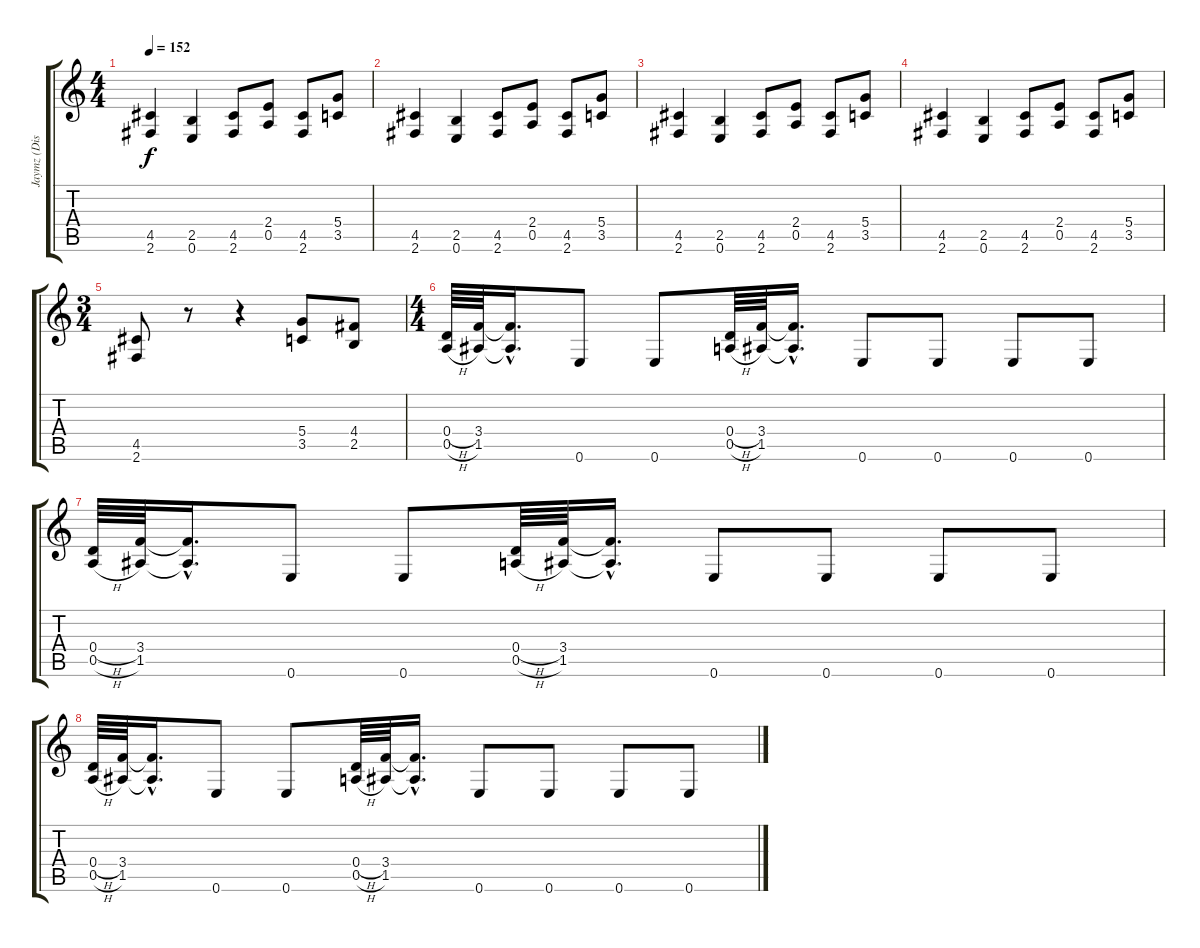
\track ("Jaymz (Disto Gtr)" "Jaymz (Dis") {instrument distortionguitar}
\staff {score tabs}
\tuning (E4 B3 G3 D3 A2 E2) {hide}
\ts (4 4)
\tempo 152
\clef g2
\ks c
(4.5 2.6).4{dy f} (2.5 0.6).4 (4.5 2.6).8 (2.4 0.5).8 (4.5 2.6).8 (5.4 3.5).8 |
(4.5 2.6).4 (2.5 0.6).4 (4.5 2.6).8 (2.4 0.5).8 (4.5 2.6).8 (5.4 3.5).8 |
(4.5 2.6).4 (2.5 0.6).4 (4.5 2.6).8 (2.4 0.5).8 (4.5 2.6).8 (5.4 3.5).8 |
(4.5 2.6).4 (2.5 0.6).4 (4.5 2.6).8 (2.4 0.5).8 (4.5 2.6).8 (5.4 3.5).8 |
\ts (3 4)
(4.5 2.6).8 r.8 r.4 (5.4 3.5).8 (4.4 2.5).8 |
\ts (4 4)
(0.4{h} 0.5{h}).64 (3.4 1.5).64 (3.4{hac t} 1.5{hac t}).16{d} 0.6.8 0.6.8 (0.4{h} 0.5{h}).64 (3.4 1.5).64 (3.4{hac t} 1.5{hac t}).16{d} 0.6.8 0.6.8 0.6.8 0.6.8 |
(0.4{h} 0.5{h}).64 (3.4 1.5).64 (3.4{hac t} 1.5{hac t}).16{d} 0.6.8 0.6.8 (0.4{h} 0.5{h}).64 (3.4 1.5).64 (3.4{hac t} 1.5{hac t}).16{d} 0.6.8 0.6.8 0.6.8 0.6.8 |
(0.4{h} 0.5{h}).64 (3.4 1.5).64 (3.4{hac t} 1.5{hac t}).16{d} 0.6.8 0.6.8 (0.4{h} 0.5{h}).64 (3.4 1.5).64 (3.4{hac t} 1.5{hac t}).16{d} 0.6.8 0.6.8 0.6.8 0.6.8
